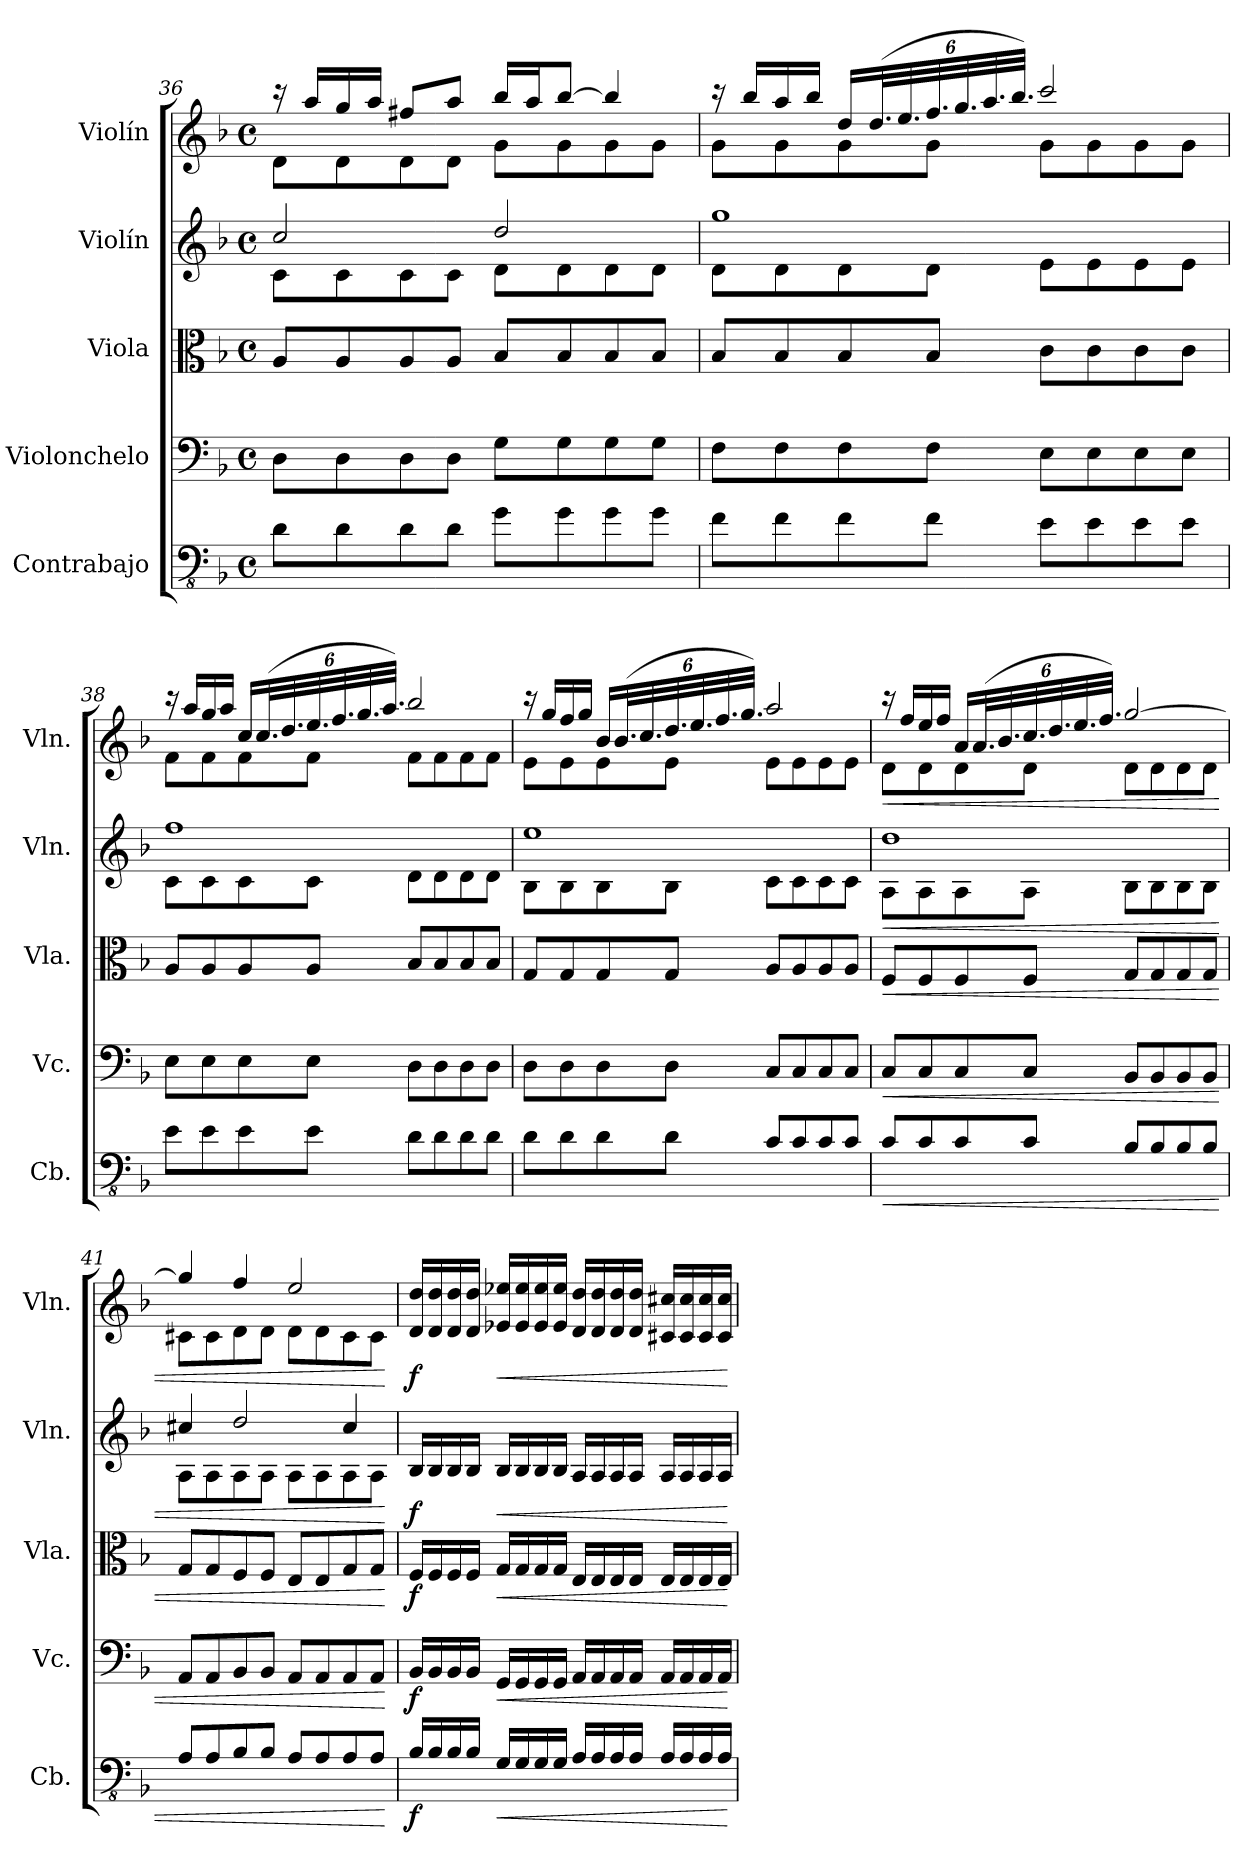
**kern	**dynam	**kern	**dynam	**kern	**dynam	**kern	**dynam	**kern	**dynam
*part5	*part5	*part4	*part4	*part3	*part3	*part2	*part2	*part1	*part1
*staff5	*staff5	*staff4	*staff4	*staff3	*staff3	*staff2	*staff2	*staff1	*staff1
*I"Contrabajo	*	*I"Violonchelo	*	*I"Viola	*	*I"Violín	*	*I"Violín	*
*I'Cb.	*	*I'Vc.	*	*I'Vla.	*	*I'Vln.	*	*I'Vln.	*
*clefFv4	*	*clefF4	*	*clefC3	*	*clefG2	*	*clefG2	*
*ITrd7c12	*	*	*	*	*	*	*	*	*
*k[b-]	*	*k[b-]	*	*k[b-]	*	*k[b-]	*	*k[b-]	*
*M4/4	*	*M4/4	*	*M4/4	*	*M4/4	*	*M4/4	*
*met(c)	*	*met(c)	*	*met(c)	*	*met(c)	*	*met(c)	*
=36	=36	=36	=36	=36	=36	=36	=36	=36	=36
*	*	*	*	*	*	*^	*	*^	*
8DD\L	.	8D\L	.	8A/L	.	2cc/	8c\L	.	16r	8d\L	.
.	.	.	.	.	.	.	.	.	16aa/LL	.	.
8DD\	.	8D\	.	8A/	.	.	8c\	.	16gg/	8d\	.
.	.	.	.	.	.	.	.	.	16aa/JJ	.	.
8DD\	.	8D\	.	8A/	.	.	8c\	.	8ff#X/L	8d\	.
8DD\J	.	8D\J	.	8A/J	.	.	8c\J	.	8aa/J	8d\J	.
8GG\L	.	8G\L	.	8B-/L	.	2dd/	8d\L	.	16bb-/LL	8g\L	.
.	.	.	.	.	.	.	.	.	16aa/J	.	.
8GG\	.	8G\	.	8B-/	.	.	8d\	.	[8bb-/J	8g\	.
8GG\	.	8G\	.	8B-/	.	.	8d\	.	4bb-/]	8g\	.
8GG\J	.	8G\J	.	8B-/J	.	.	8d\J	.	.	8g\J	.
!!LO:PB:g=z	!!
=37	=37	=37	=37	=37	=37	=37	=37	=37	=37	=37	=37
8FF\L	.	8F\L	.	8B-/L	.	1gg	8d\L	.	16r	8g\L	.
.	.	.	.	.	.	.	.	.	16bb-/LL	.	.
8FF\	.	8F\	.	8B-/	.	.	8d\	.	16aa/	8g\	.
.	.	.	.	.	.	.	.	.	16bb-/JJ	.	.
8FF\	.	8F\	.	8B-/	.	.	8d\	.	16dd/LL	8g\	.
*	*	*	*	*	*	*	*	*	*Xbrackettup	*	*
.	.	.	.	.	.	.	.	.	(48.dd/L	.	.
.	.	.	.	.	.	.	.	.	48.ee/	.	.
8FF\J	.	8F\J	.	8B-/J	.	.	8d\J	.	48.ff/	8g\J	.
.	.	.	.	.	.	.	.	.	48.gg/	.	.
.	.	.	.	.	.	.	.	.	48.aa/	.	.
.	.	.	.	.	.	.	.	.	48.bb-/JJJ)	.	.
8EE\L	.	8E\L	.	8c\L	.	.	8e\L	.	2ccc/	8g\L	.
8EE\	.	8E\	.	8c\	.	.	8e\	.	.	8g\	.
8EE\	.	8E\	.	8c\	.	.	8e\	.	.	8g\	.
8EE\J	.	8E\J	.	8c\J	.	.	8e\J	.	.	8g\J	.
=38	=38	=38	=38	=38	=38	=38	=38	=38	=38	=38	=38
8EE\L	.	8E\L	.	8A/L	.	1ff	8c\L	.	16r	8f\L	.
.	.	.	.	.	.	.	.	.	16aa/LL	.	.
8EE\	.	8E\	.	8A/	.	.	8c\	.	16gg/	8f\	.
.	.	.	.	.	.	.	.	.	16aa/JJ	.	.
8EE\	.	8E\	.	8A/	.	.	8c\	.	16cc/LL	8f\	.
.	.	.	.	.	.	.	.	.	(48.cc/L	.	.
.	.	.	.	.	.	.	.	.	48.dd/	.	.
8EE\J	.	8E\J	.	8A/J	.	.	8c\J	.	48.ee/	8f\J	.
.	.	.	.	.	.	.	.	.	48.ff/	.	.
.	.	.	.	.	.	.	.	.	48.gg/	.	.
.	.	.	.	.	.	.	.	.	48.aa/JJJ)	.	.
8DD\L	.	8D\L	.	8B-/L	.	.	8d\L	.	2bb-/	8f\L	.
8DD\	.	8D\	.	8B-/	.	.	8d\	.	.	8f\	.
8DD\	.	8D\	.	8B-/	.	.	8d\	.	.	8f\	.
8DD\J	.	8D\J	.	8B-/J	.	.	8d\J	.	.	8f\J	.
=39	=39	=39	=39	=39	=39	=39	=39	=39	=39	=39	=39
8DD\L	.	8D\L	.	8G/L	.	1ee	8B-\L	.	16r	8e\L	.
.	.	.	.	.	.	.	.	.	16gg/LL	.	.
8DD\	.	8D\	.	8G/	.	.	8B-\	.	16ff/	8e\	.
.	.	.	.	.	.	.	.	.	16gg/JJ	.	.
8DD\	.	8D\	.	8G/	.	.	8B-\	.	16b-/LL	8e\	.
.	.	.	.	.	.	.	.	.	(48.b-/L	.	.
.	.	.	.	.	.	.	.	.	48.cc/	.	.
8DD\J	.	8D\J	.	8G/J	.	.	8B-\J	.	48.dd/	8e\J	.
.	.	.	.	.	.	.	.	.	48.ee/	.	.
.	.	.	.	.	.	.	.	.	48.ff/	.	.
.	.	.	.	.	.	.	.	.	48.gg/JJJ)	.	.
8CC/L	.	8C/L	.	8A/L	.	.	8c\L	.	2aa/	8e\L	.
8CC/	.	8C/	.	8A/	.	.	8c\	.	.	8e\	.
8CC/	.	8C/	.	8A/	.	.	8c\	.	.	8e\	.
8CC/J	.	8C/J	.	8A/J	.	.	8c\J	.	.	8e\J	.
=40	=40	=40	=40	=40	=40	=40	=40	=40	=40	=40	=40
!	!LO:HP:b	!	!LO:HP:b	!	!LO:HP:b	!	!	!LO:HP:b	!	!	!LO:HP:b
8CC/L	<	8C/L	<	8F/L	<	1dd	8A\L	<	16r	8d\L	<
.	.	.	.	.	.	.	.	.	16ff/LL	.	.
8CC/	.	8C/	.	8F/	.	.	8A\	.	16ee/	8d\	.
.	.	.	.	.	.	.	.	.	16ff/JJ	.	.
8CC/	.	8C/	.	8F/	.	.	8A\	.	16a/LL	8d\	.
.	.	.	.	.	.	.	.	.	(48.a/L	.	.
.	.	.	.	.	.	.	.	.	48.b-/	.	.
8CC/J	.	8C/J	.	8F/J	.	.	8A\J	.	48.cc/	8d\J	.
.	.	.	.	.	.	.	.	.	48.dd/	.	.
.	.	.	.	.	.	.	.	.	48.ee/	.	.
.	.	.	.	.	.	.	.	.	48.ff/JJJ)	.	.
8BBB-/L	.	8BB-/L	.	8G/L	.	.	8B-\L	.	[2gg/	8d\L	.
8BBB-/	.	8BB-/	.	8G/	.	.	8B-\	.	.	8d\	.
8BBB-/	.	8BB-/	.	8G/	.	.	8B-\	.	.	8d\	.
8BBB-/J	.	8BB-/J	.	8G/J	.	.	8B-\J	.	.	8d\J	.
!!LO:LB:g=z	!!
=41	=41	=41	=41	=41	=41	=41	=41	=41	=41	=41	=41
8AAA/L	.	8AA/L	.	8G/L	.	4cc#X/	8A\L	.	4gg/]	8c#X\L	.
8AAA/	.	8AA/	.	8G/	.	.	8A\	.	.	8c#\	.
8BBB-/	.	8BB-/	.	8F/	.	2dd/	8A\	.	4ff/	8d\	.
8BBB-/J	.	8BB-/J	.	8F/J	.	.	8A\J	.	.	8d\J	.
8AAA/L	.	8AA/L	.	8E/L	.	.	8A\L	.	2ee/	8d\L	.
8AAA/	.	8AA/	.	8E/	.	.	8A\	.	.	8d\	.
8AAA/	.	8AA/	.	8G/	.	4cc#/	8A\	.	.	8c#\	.
8AAA/J	.	8AA/J	.	8G/J	.	.	8A\J	.	.	8c#\J	.
*	*	*	*	*	*	*v	*v	*	*	*	*
*	*	*	*	*	*	*	*	*v	*v	*
.	[	.	[	.	[	.	[	.	[
=42	=42	=42	=42	=42	=42	=42	=42	=42	=42
!	!LO:DY:b	!	!LO:DY:b	!	!LO:DY:b	!	!LO:DY:b	!	!LO:DY:b
16BBB-/LL	f	16BB-/LL	f	16F/LL	f	16B-/LL	f	16d/ 16dd/LL	f
16BBB-/	.	16BB-/	.	16F/	.	16B-/	.	16d/ 16dd/	.
16BBB-/	.	16BB-/	.	16F/	.	16B-/	.	16d/ 16dd/	.
16BBB-/JJ	.	16BB-/JJ	.	16F/JJ	.	16B-/JJ	.	16d/ 16dd/JJ	.
!	!LO:HP:b	!	!LO:HP:b	!	!LO:HP:b	!	!LO:HP:b	!	!LO:HP:b
16GGG/LL	<	16GG/LL	<	16G/LL	<	16B-/LL	<	16e-X/ 16ee-X/LL	<
16GGG/	.	16GG/	.	16G/	.	16B-/	.	16e-/ 16ee-/	.
16GGG/	.	16GG/	.	16G/	.	16B-/	.	16e-/ 16ee-/	.
16GGG/JJ	.	16GG/JJ	.	16G/JJ	.	16B-/JJ	.	16e-/ 16ee-/JJ	.
16AAA/LL	.	16AA/LL	.	16E/LL	.	16A/LL	.	16d/ 16dd/LL	.
16AAA/	.	16AA/	.	16E/	.	16A/	.	16d/ 16dd/	.
16AAA/	.	16AA/	.	16E/	.	16A/	.	16d/ 16dd/	.
16AAA/JJ	.	16AA/JJ	.	16E/JJ	.	16A/JJ	.	16d/ 16dd/JJ	.
16AAA/LL	.	16AA/LL	.	16E/LL	.	16A/LL	.	16c#X/ 16cc#X/LL	.
16AAA/	.	16AA/	.	16E/	.	16A/	.	16c#/ 16cc#/	.
16AAA/	.	16AA/	.	16E/	.	16A/	.	16c#/ 16cc#/	.
16AAA/JJ	.	16AA/JJ	.	16E/JJ	.	16A/JJ	.	16c#/ 16cc#/JJ	.
.	[	.	[	.	[	.	[	.	[
=	=	=	=	=	=	=	=	=	=
*-	*-	*-	*-	*-	*-	*-	*-	*-	*-
